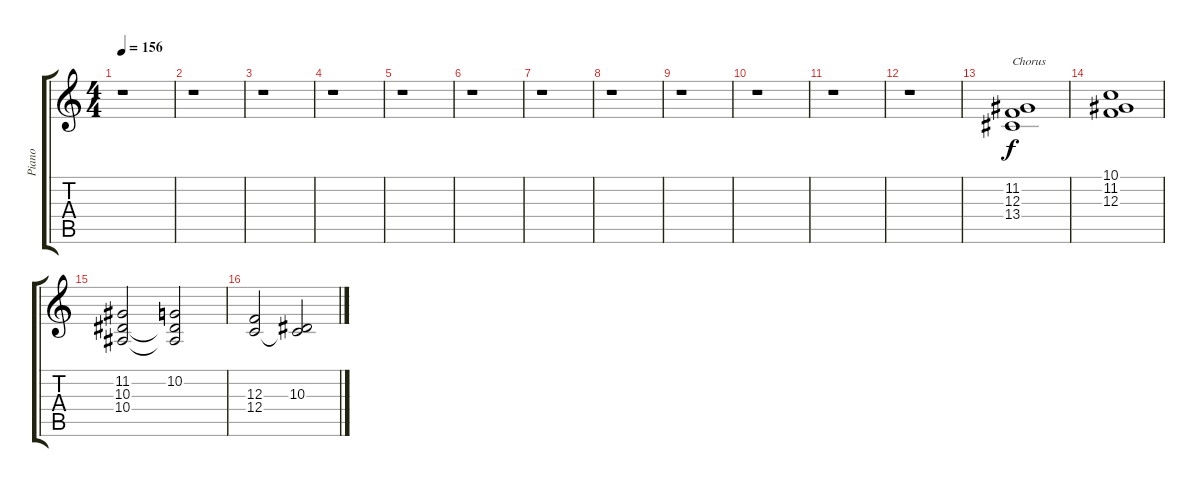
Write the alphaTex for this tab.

\track ("Piano " "Piano ") {instrument acousticgrandpiano}
\staff {score tabs}
\tuning (D4 A3 F3 C3 G2 C2) {hide}
\ts (4 4)
\tempo 156
\clef g2
\ks c
r.1{dy f} |
r.1 |
r.1 |
r.1 |
r.1 |
r.1 |
r.1 |
r.1 |
r.1 |
r.1 |
r.1 |
r.1 |
(11.2 12.3 13.4).1{txt "Chorus"} |
(10.1 11.2 12.3).1 |
(11.2 10.3 10.4).2 (10.2 10.3{t} 10.4{t}).2 |
(12.3 12.4).2 (10.3 12.4{t}).2
